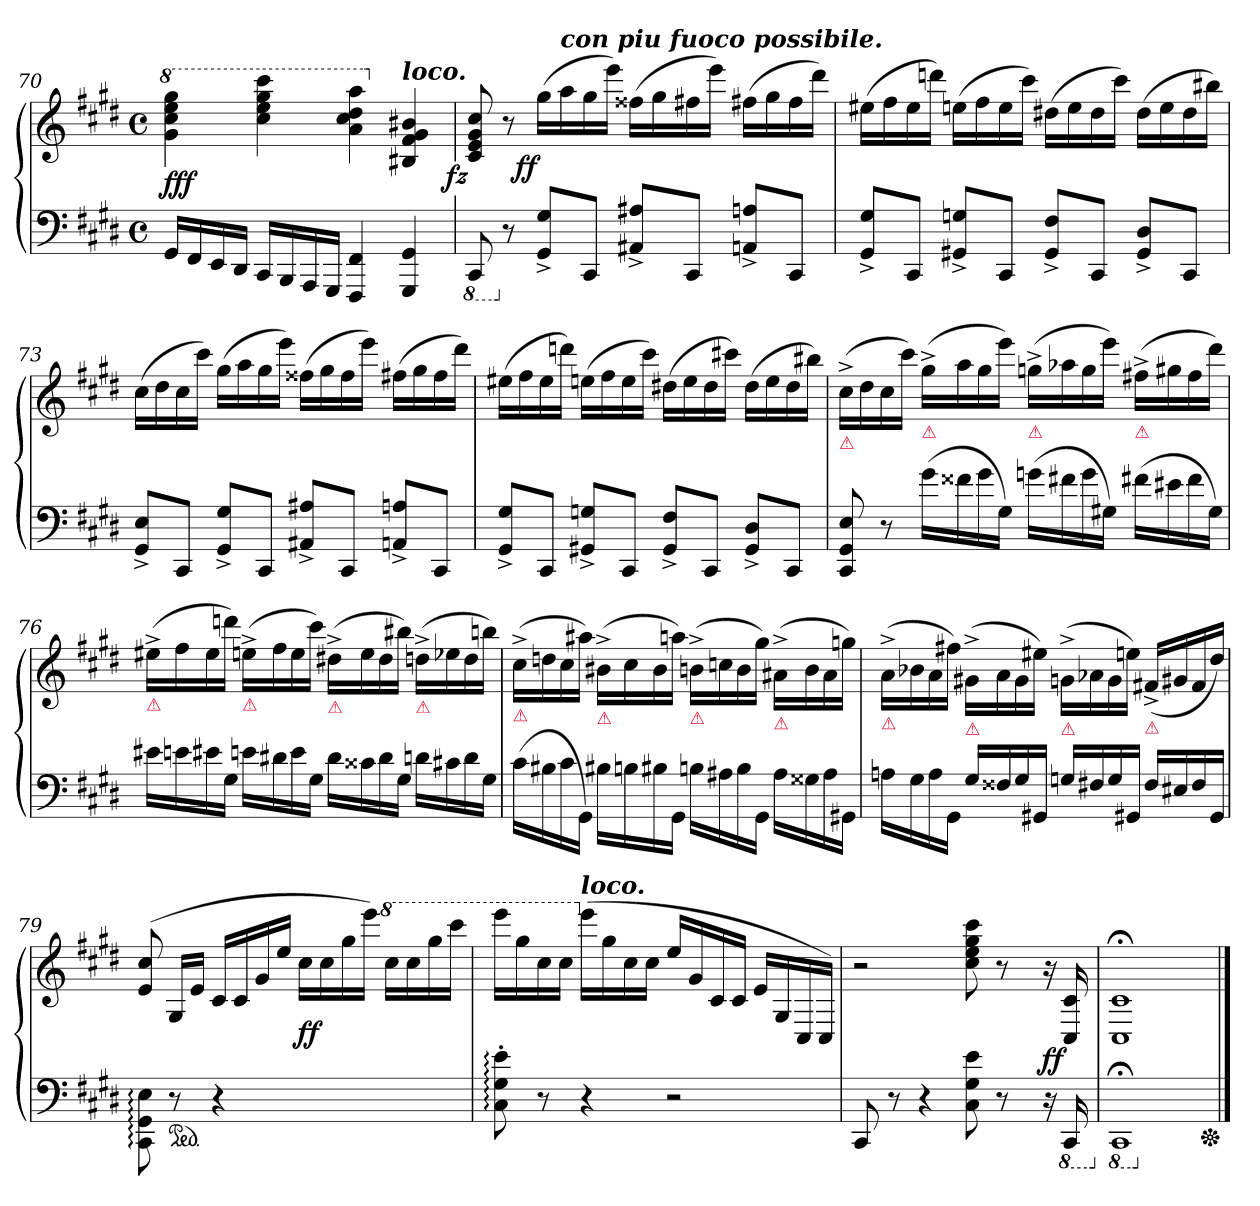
**kern	**kern	**dynam
*part1	*part1	*part1
*staff2	*staff1	*staff1/2
*clefF4	*clefG2	*
*k[f#c#g#d#]	*k[f#c#g#d#]	*
*M4/4	*M4/4	*
*met(c)	*met(c)	*
*	*8va	*
=70	=70	=70
16GG#LL	4gg# 4ccc# 4eee 4ggg#	fff
16FF#	.	.
16EE	.	.
16DD#JJ	.	.
16CC#LL	4ccc# 4eee 4ggg# 4cccc#	.
16BBB	.	.
16AAA	.	.
16GGG#JJ	.	.
4FFF# 4FF#	4aa 4ccc# 4ddd# 4aaa	.
*	*X8va	*
!	!LO:TX:a:Bi:t=loco.	!
4GGG# 4GG#	4B#X 4f# 4g# 4b#X	.
=71	=71	=71
*8ba	*	*
!	!	!LO:DY:rj
8CCC#	8c# 8e 8g# 8cc#	fz
*X8ba	*	*
8r	8r	.
!	!	!LO:DY:rj
8GG#^< 8G#^<L	(>16gg#LL	ff
!	!LO:TX:a:Bi:t=con piu fuoco possibile.	!
.	16aa	.
8CC#J	16gg#	.
.	16eeeJJ)	.
8AA#X^< 8A#X^<L	(>16ff##XLL	.
.	16gg#	.
8CC#J	16ff#X	.
.	16eeeJJ)	.
8AAn^< 8An^<L	(>16ff#XLL	.
.	16gg#	.
8CC#J	16ff#	.
.	16ddd#JJ)	.
=72	=72	=72
8GG#^< 8G#^<L	(>16ee#XLL	.
.	16ff#	.
8CC#J	16ee#	.
.	16dddnJJ)	.
8GG#X^< 8Gn^<L	(>16eenLL	.
.	16ff#	.
8CC#J	16ee	.
.	16ccc#JJ)	.
8GG#^< 8F#^<L	(>16dd#XLL	.
.	16ee	.
8CC#J	16dd#	.
.	16ccc#JJ)	.
8GG#^< 8D#^<L	(>16dd#LL	.
.	16ee	.
8CC#J	16dd#	.
.	16bb#XJJ)	.
=73	=73	=73
8GG#^< 8E^<L	(>16cc#LL	.
.	16dd#	.
8CC#J	16cc#	.
.	16ccc#JJ)	.
8GG#^< 8G#^<L	(>16gg#LL	.
.	16aa	.
8CC#J	16gg#	.
.	16eeeJJ)	.
8AA#X^< 8A#X^<L	(>16ff##XLL	.
.	16gg#	.
8CC#J	16ff##	.
.	16eeeJJ)	.
8AAn^< 8An^<L	(>16ff#XLL	.
.	16gg#	.
8CC#J	16ff#	.
.	16ddd#JJ)	.
=74	=74	=74
8GG#^< 8G#^<L	(>16ee#XLL	.
.	16ff#	.
8CC#J	16ee#	.
.	16dddnJJ)	.
8GG#X^< 8Gn^<L	(>16eenLL	.
.	16ff#	.
8CC#J	16ee	.
.	16ccc#JJ)	.
8GG#^< 8F#^<L	(>16dd#XLL	.
.	16ee	.
8CC#J	16dd#	.
.	16ccc#XJJ)	.
8GG#^< 8D#^<L	(>16dd#LL	.
.	16ee	.
8CC#J	16dd#	.
.	16bb#XJJ)	.
=75	=75	=75
!	!LO:TX:b:color=crimson:t=⚠	!
8CC# 8GG# 8E	(>16cc#^<LL	.
.	16dd#	.
8r	16cc#	.
.	16ccc#JJ)	.
!	!LO:TX:b:color=crimson:t=⚠	!
(>16g#LL	(>16gg#^<LL	.
16f##X	16aa	.
16g#	16gg#	.
16G#JJ)	16eeeJJ)	.
!	!LO:TX:b:color=crimson:t=⚠	!
(>16gnLL	(>16ggn^<LL	.
16f#X	16aa-X	.
16g	16gg	.
16G#XJJ)	16eeeJJ)	.
!	!LO:TX:b:color=crimson:t=⚠	!
(>16f#XLL	(>16ff#X^<LL	.
16e#X	16gg#X	.
16f#	16ff#	.
16G#JJ)	16ddd#JJ)	.
=76	=76	=76
!	!LO:TX:b:color=crimson:t=⚠	!
16e#XLL	(>16ee#X^<LL	.
16en	16ff#	.
16e#X	16ee#	.
16G#JJ	16dddnJJ)	.
!	!LO:TX:b:color=crimson:t=⚠	!
16enLL	(>16een^<LL	.
16d#X	16ff#	.
16e	16ee	.
16G#JJ	16ccc#JJ)	.
!	!LO:TX:b:color=crimson:t=⚠	!
16d#LL	(>16dd#X^<LL	.
16c##X	16ee	.
16d#	16dd#	.
16G#JJ	16bb#XJJ)	.
!	!LO:TX:b:color=crimson:t=⚠	!
16dnLL	(>16ddn^<LL	.
16c#X	16ee-X	.
16d	16dd	.
16G#JJ	16bbnJJ)	.
=77	=77	=77
!	!LO:TX:b:color=crimson:t=⚠	!
(>16c#LL	(>16cc#^<LL	.
16B#X	16ddn	.
16c#	16cc#	.
16GG#JJ)	16aa#XJJ)	.
!	!LO:TX:b:color=crimson:t=⚠	!
16B#XLL	(>16b#X^<LL	.
16Bn	16cc#	.
16B#X	16b#	.
16GG#JJ	16aanJJ)	.
!	!LO:TX:b:color=crimson:t=⚠	!
16BnLL	(>16bn^<LL	.
16A#X	16ccn	.
16B	16b	.
16GG#JJ	16gg#JJ)	.
!	!LO:TX:b:color=crimson:t=⚠	!
16A#LL	(>16a#X^<LL	.
16G##X	16b	.
16A#	16a#	.
16GG#XJJ	16ggnJJ)	.
=78	=78	=78
!	!LO:TX:b:color=crimson:t=⚠	!
16AnLL	(>16a^<LL	.
16G#	16b-X	.
16A	16a	.
16GG#JJ	16ff#XJJ)	.
!	!LO:TX:b:color=crimson:t=⚠	!
16G#LL	(>16g#X^<\LL	.
16F##X	16a	.
16G#	16g#	.
16GG#XJJ	16ee#XJJ)	.
!	!LO:TX:b:color=crimson:t=⚠	!
16GnLL	(>16gn^<\LL	.
16F#X	16a-X	.
16G	16g	.
16GG#XJJ	16eenJJ)	.
!	!LO:TX:b:color=crimson:t=⚠	!
16F#LL	(<16f#X^<LL	.
16E#X	16g#X	.
16F#	16f#	.
16GG#JJ	16dd#JJ)	.
=79	=79	=79
8CC#:\ 8GG#:\ 8E:\	(>8e 8cc#	.
*ped	*	*
8r	16G#/LL	.
.	16eJJ	.
4r	16c#LL	.
.	16c#	.
.	16g#	.
.	16eeJJ	.
2ryy	16cc#LL	ff
.	16cc#	.
.	16gg#	.
.	16eeeJJ)	.
*	*8va	*
.	16ccc#LL	.
.	16ccc#	.
.	16ggg#	.
.	16cccc#JJ	.
=80	=80	=80
8C#:'> 8G#:'> 8e:'>	16eeeeLL	.
.	16ggg#	.
8r	16ccc#	.
.	16ccc#JJ	.
*	*X8va	*
!	!LO:TX:a:Bi:t=loco.	!
4r	(>16eeeLL	.
.	16gg#	.
.	16cc#	.
.	16cc#JJ	.
2r	16eeLL	.
.	16g#	.
.	16c#	.
.	16c#JJ	.
.	16eLL	.
.	16G#/	.
.	16C#/	.
.	16C#/JJ)	.
=81	=81	=81
8CC#	2r	.
8r	.	.
4r	.	.
8C# 8G# 8e	8cc# 8ee 8gg# 8ccc#	.
!LO:N:vis=8	!LO:N:vis=8	!
4r	4r	.
16r	16r	.
*8ba	*	*
!	!	!LO:DY:rj
16CCC#/	16C#/ 16c#/	ff
=82	=82	=82
*X8ba	*	*
*8ba	*	*
1CCC#;\	1C#;</ 1c#;</	.
*Xped	*	*
*X8ba	*	*
==	==	==
*-	*-	*-
